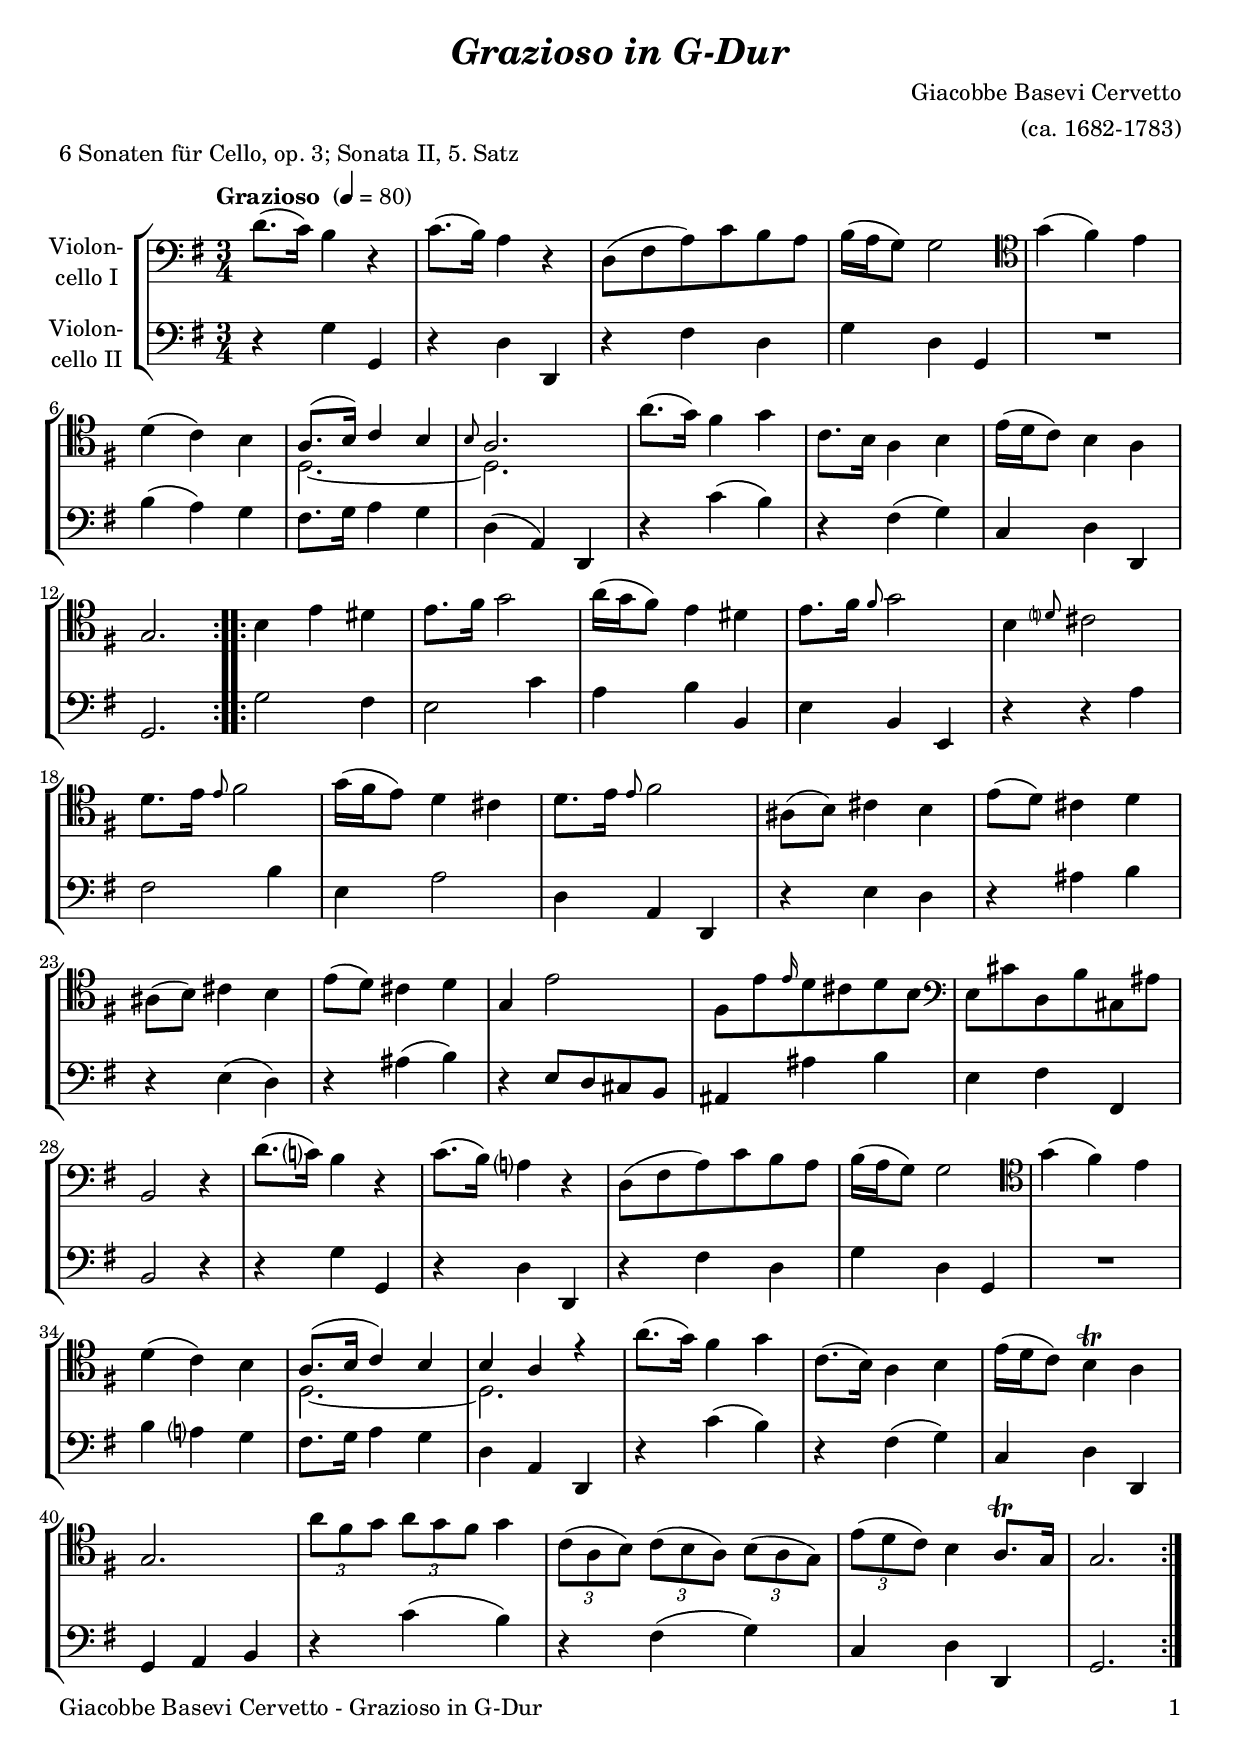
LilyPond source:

\version "2.18.2"
\include "deutsch.ly"
  
#(set-global-staff-size 20)

\header {
  title     = \markup \bold \italic "Grazioso in G-Dur"
  composer  = "Giacobbe Basevi Cervetto"
  arranger  = "(ca. 1682-1783)"
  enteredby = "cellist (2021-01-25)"
  piece     = "6 Sonaten für Cello, op. 3; Sonata II, 5. Satz"
}

voiceconsts = {
  \key g \major
  \time 3/4
  \clef "bass"
%  \numericTimeSignature
  % Set default beaming for all staves
%  \set Timing.beamExceptions = #'()
%  \set Timing.baseMoment     = #(ly:make-moment 1 4)
%  \set Timing.beatStructure  = #'(1 1 1)
  \tempo "Grazioso " 4=80
}

micl = "clarinet"
mifl = "flute"
miob = "oboe"
mifh = "french horn"
misx = "tenor sax"
mist = "string ensemble 1"
miba = "cello"

va = \relative c' {
  \voiceconsts

  \repeat volta 2 {
    d8.( c16) h4 r
    c8.( h16) a4 r
    d,8( fis a) c h a
    h16( a g8) g2 \clef "tenor"
    g'4( fis) e
    d( c) h
    << {
      a8.( h16) c4 h
      \grace h8 a2.
    } \\ {
      d,~
      d
    } >>
    a''8.( g16) fis4 g
    c,8. h16 a4 h
    e16( d c8) h4 a
    g2.
  }

  \repeat volta 2 {
    h4 e dis
    e8. fis16 g2

    a16( g fis8) e4 dis
    e8. fis16 \grace fis8 g2
    h,4 \grace d?8 cis2
    d8. e16 \grace e8 fis2
    g16( fis e8) d4 cis
    d8. e16 \grace e8 fis2
    ais,8( h) cis4 h
    e8( d) cis4 d
    ais8( h) cis4 h
    e8( d) cis4 d
    g, e'2
    fis,8[ e' \grace e16 d8 cis d h] \clef "bass"
    e,[ cis' d, h' cis, ais']
    h,2 r4

    d'8.( c?16) h4 r
    c8.( h16) a?4 r
    d,8[( fis a) c h a]
    h16( a g8) g2 \clef "tenor"
    g'4( fis) e
    d( c) h
    << {
      a8.( h16 c4) h
      h a r
    } \\ {
      d,2.~
      d
    } >>
  a''8.( g16) fis4 g
    c,8.( h16) a4 h
    e16( d c8) h4\trill a
    g2.
    \tuplet 3/2 4 { a'8 fis g a g fis } g4
    \tuplet 3/2 4 { c,8( a h) c( h a) h( a g) }
    \tuplet 3/2 4 { e'( d c) } h4 a8.\trill g16
    g2.
  }
}

vb = \relative c' {
  \voiceconsts

  \repeat volta 2 {
    r4 g g,
    r d' d,
    r fis' d
    g d g,
    R2.
    h'4( a) g
    fis8. g16 a4 g
    d( a) d,
    r c''( h)
    r fis( g)
    c, d d,
    g2.
  }

  \repeat volta 2 {
    g'2 fis4
    e2 c'4

    a h h,
    e h e,
    r r a'
    fis2 h4
    e, a2
    d,4 a d,
    r e' d
    r ais' h
    r e,( d)
    r ais'( h)
    r e,8 d cis h
    ais4 ais' h
    e, fis fis,
    h2 r4

    r g' g,
    r d' d,
    r fis' d
    g d g,
    R2.
    h'4 a? g
    fis8. g16 a4 g
    d a d,
    r c''( h)
    r fis( g)
    c, d d,
    g a h
    r c'( h)
    r fis( g)
    c, d d,
    g2.
  }
}


music = \new StaffGroup <<
      \new Staff {
	\set Staff.midiInstrument = \miba
	\set Staff.instrumentName = \markup \center-column { "Violon-" "cello I" }
	\transpose g g { \va }
      }

      \new Staff {
	\set Staff.midiInstrument = \miba
	\set Staff.instrumentName = \markup \center-column { "Violon-" "cello II" }
	\transpose g g { \vb }
      }
>>

\book {
   \paper {
    print-page-number = ##t
    print-first-page-number = ##t
    ragged-last-bottom = ##f
    oddHeaderMarkup = \markup \null
    evenHeaderMarkup = \markup \null
    oddFooterMarkup = \markup {
      \fill-line {
        \on-the-fly #print-page-number-check-first
        "Giacobbe Basevi Cervetto - Grazioso in G-Dur" \fromproperty #'page:page-number-string
      }
    }
    evenFooterMarkup = \oddFooterMarkup
  } \score {
    \music
    \layout {}
  }

  \score {
    \unfoldRepeats \music

    \midi {
      \context {
        \Score
      }
    }
  }
}